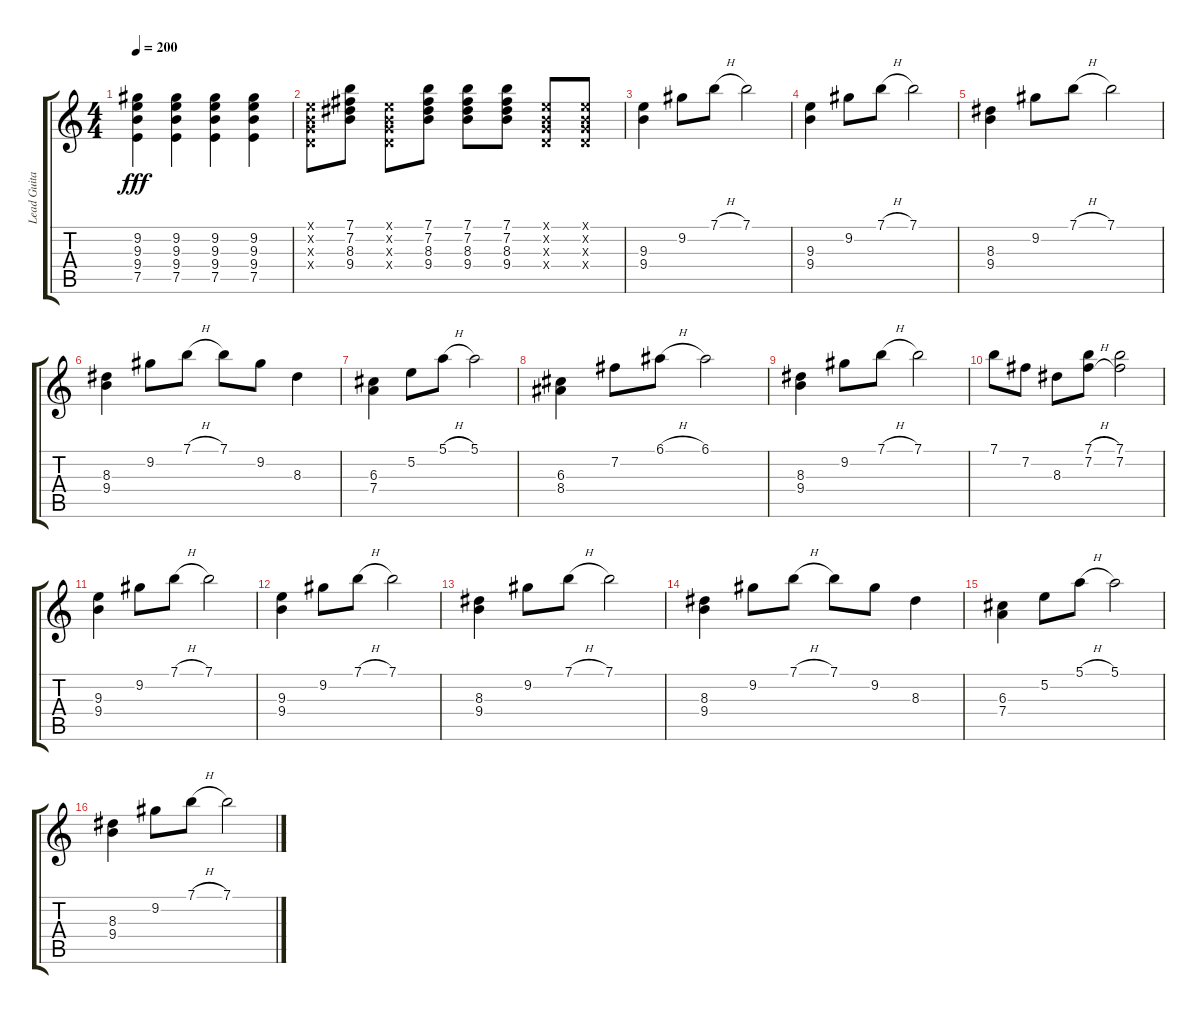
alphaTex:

\track ("Lead Guitar" "Lead Guita") {instrument distortionguitar}
\staff {score tabs}
\tuning (E4 B3 G3 D3 A2 E2) {hide}
\ts (4 4)
\tempo 200
\clef g2
\ks c
(9.2 9.3 9.4 7.5).4{dy fff} (9.2 9.3 9.4 7.5).4 (9.2 9.3 9.4 7.5).4 (9.2 9.3 9.4 7.5).4 |
(0.1{x} 0.2{x} 0.3{x} 0.4{x}).8 (7.1 7.2 8.3 9.4).8 (0.1{x} 0.2{x} 0.3{x} 0.4{x}).8 (7.1 7.2 8.3 9.4).8 (7.1 7.2 8.3 9.4).8 (7.1 7.2 8.3 9.4).8 (0.1{x} 0.2{x} 0.3{x} 0.4{x}).8 (0.1{x} 0.2{x} 0.3{x} 0.4{x}).8 |
(9.3 9.4).4 9.2.8 7.1{h}.8 7.1.2 |
(9.3 9.4).4 9.2.8 7.1{h}.8 7.1.2 |
(8.3 9.4).4 9.2.8 7.1{h}.8 7.1.2 |
(8.3 9.4).4 9.2.8 7.1{h}.8 7.1.8 9.2.8 8.3.4 |
(6.3 7.4).4 5.2.8 5.1{h}.8 5.1.2 |
(6.3 8.4).4 7.2.8 6.1{h}.8 6.1.2 |
(8.3 9.4).4 9.2.8 7.1{h}.8 7.1.2 |
7.1.8 7.2.8 8.3.8 (7.1{h} 7.2{h}).8 (7.1 7.2).2 |
(9.3 9.4).4 9.2.8 7.1{h}.8 7.1.2 |
(9.3 9.4).4 9.2.8 7.1{h}.8 7.1.2 |
(8.3 9.4).4 9.2.8 7.1{h}.8 7.1.2 |
(8.3 9.4).4 9.2.8 7.1{h}.8 7.1.8 9.2.8 8.3.4 |
(6.3 7.4).4 5.2.8 5.1{h}.8 5.1.2 |
(8.3 9.4).4 9.2.8 7.1{h}.8 7.1.2
